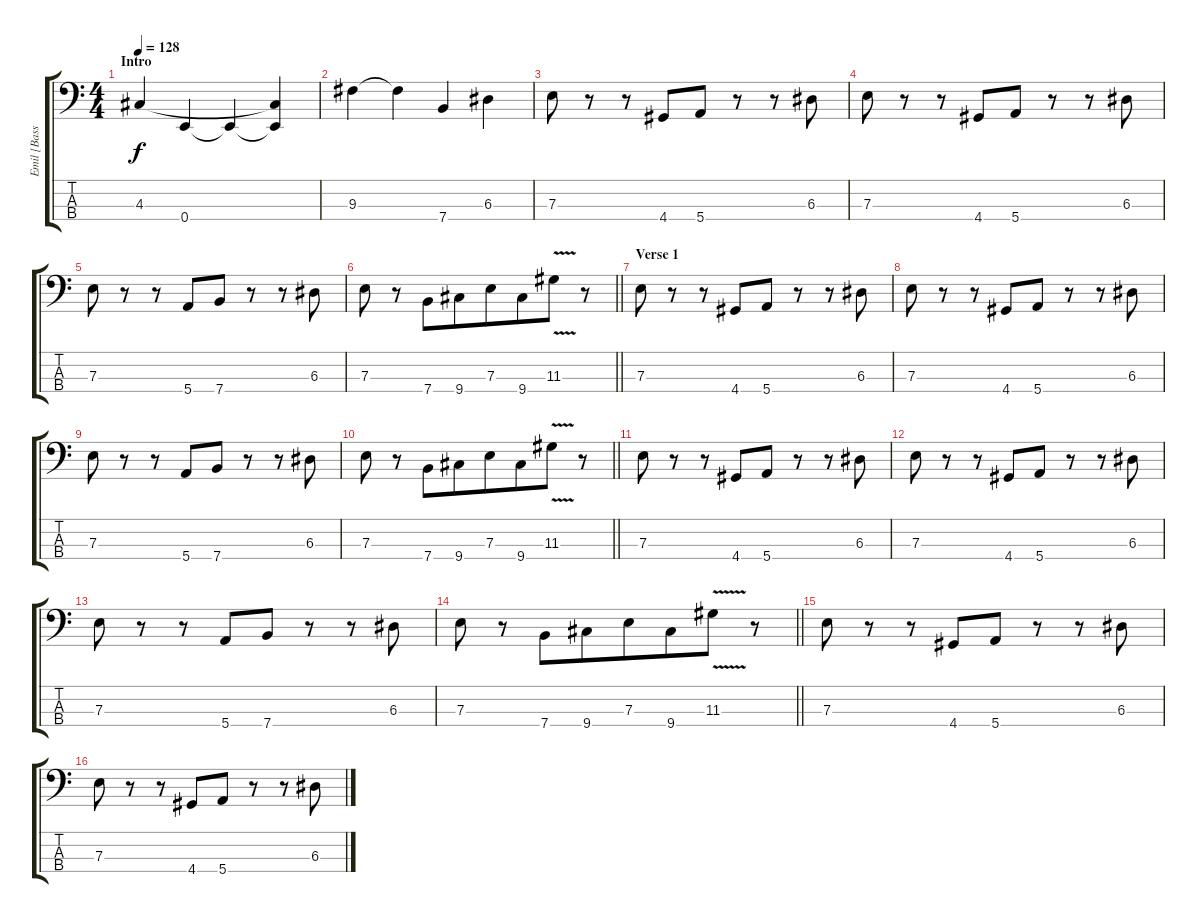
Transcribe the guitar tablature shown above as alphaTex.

\track ("Emil [Bass]" "Emil [Bass") {instrument electricbassfinger}
\staff {score tabs}
\tuning (G2 D2 A1 E1) {hide}
\ts (4 4)
\section ("" "Intro")
\tempo 128
\clef f4
\ks c
4.3.4{dy f instrument electricbassfinger} 0.4.4 0.4{t}.4 (4.3{t} 0.4{t}).4 |
9.3.4 9.3{t}.4 7.4.4 6.3.4 |
7.3.8 r.8 r.8 4.4.8{beam merge} 5.4.8 r.8 r.8 6.3.8 |
7.3.8 r.8 r.8 4.4.8{beam merge} 5.4.8 r.8 r.8 6.3.8 |
7.3.8 r.8 r.8 5.4.8{beam merge} 7.4.8 r.8 r.8 6.3.8 |
\barLineRight lightlight
7.3.8 r.8 7.4.8 9.4.8{beam merge} 7.3.8 9.4.8{beam merge} 11.3{v}.8 r.8 |
\section ("" "Verse 1")
7.3.8 r.8 r.8 4.4.8{beam merge} 5.4.8 r.8 r.8 6.3.8 |
7.3.8 r.8 r.8 4.4.8{beam merge} 5.4.8 r.8 r.8 6.3.8 |
7.3.8 r.8 r.8 5.4.8{beam merge} 7.4.8 r.8 r.8 6.3.8 |
\barLineRight lightlight
7.3.8 r.8 7.4.8 9.4.8{beam merge} 7.3.8 9.4.8{beam merge} 11.3{v}.8 r.8 |
7.3.8 r.8 r.8 4.4.8{beam merge} 5.4.8 r.8 r.8 6.3.8 |
7.3.8 r.8 r.8 4.4.8{beam merge} 5.4.8 r.8 r.8 6.3.8 |
7.3.8 r.8 r.8 5.4.8{beam merge} 7.4.8 r.8 r.8 6.3.8 |
\barLineRight lightlight
7.3.8 r.8 7.4.8 9.4.8{beam merge} 7.3.8 9.4.8{beam merge} 11.3{v}.8 r.8 |
7.3.8 r.8 r.8 4.4.8{beam merge} 5.4.8 r.8 r.8 6.3.8 |
7.3.8 r.8 r.8 4.4.8{beam merge} 5.4.8 r.8 r.8 6.3.8
